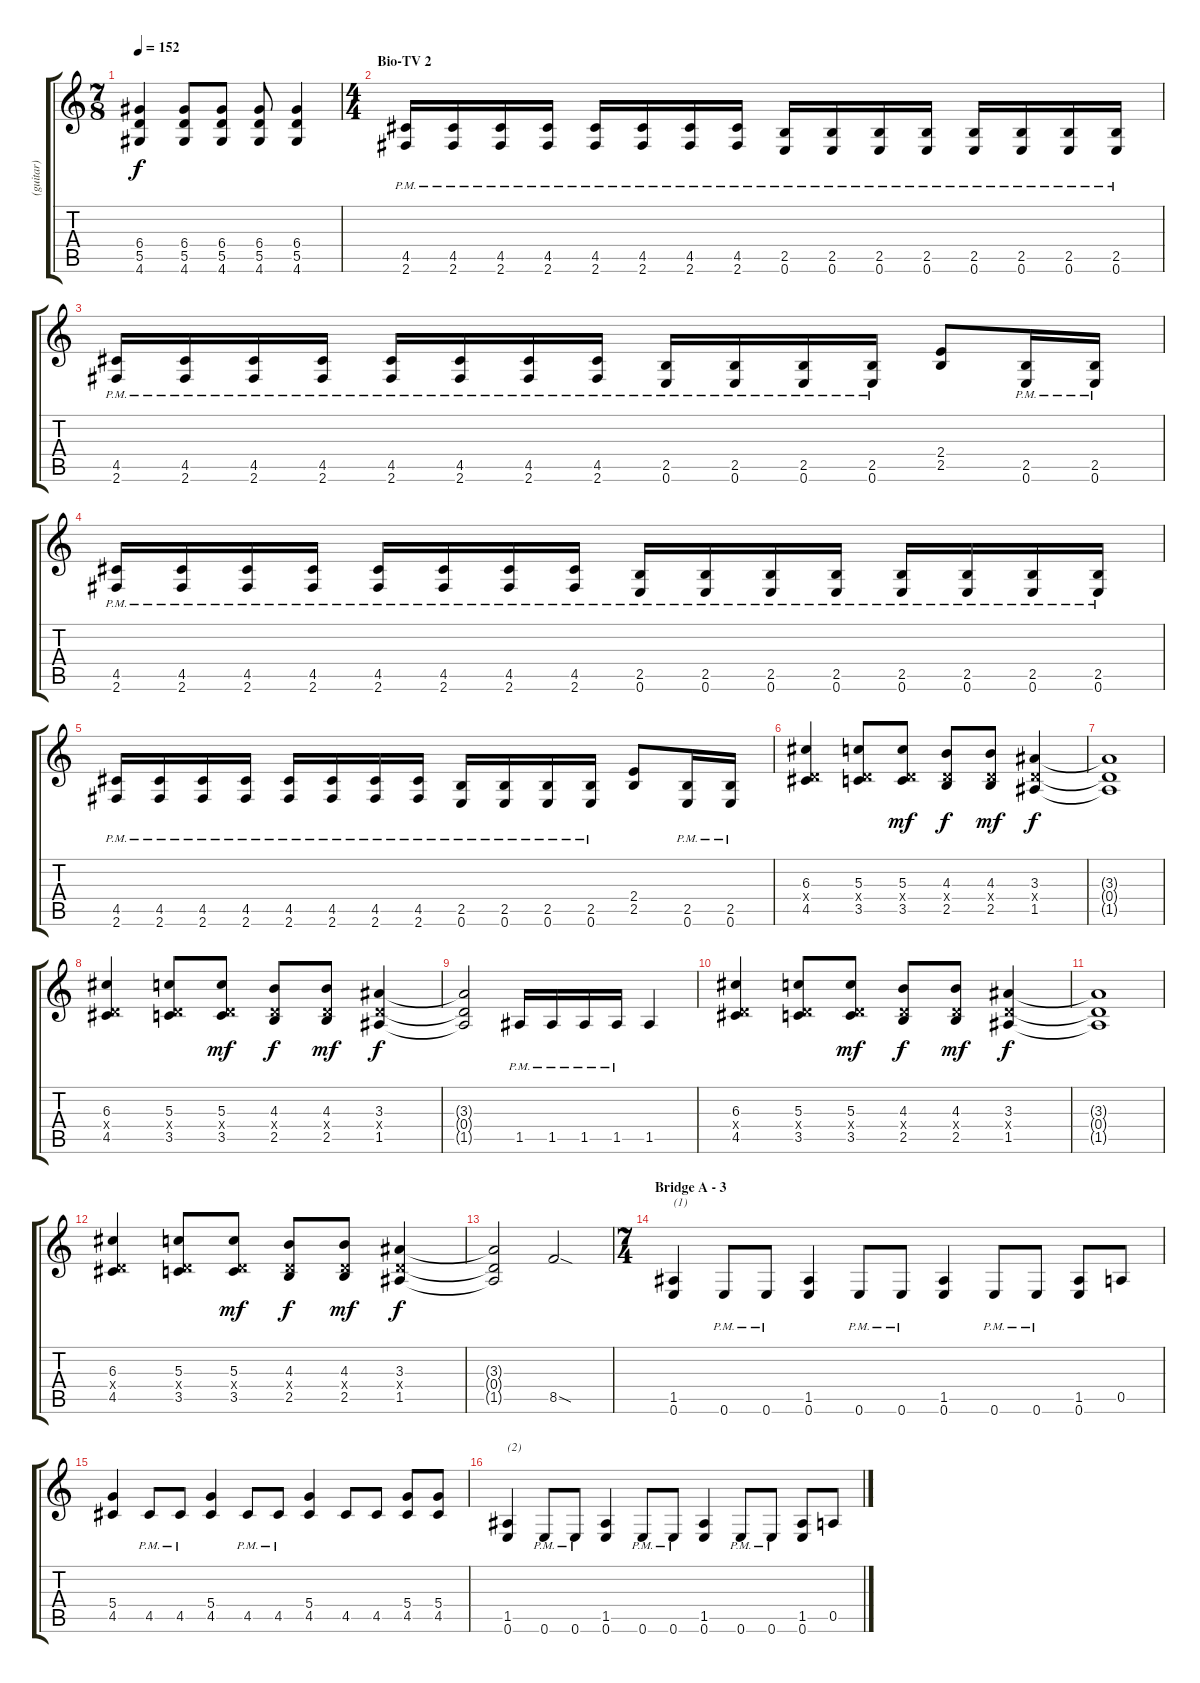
\track ("(guitar)" "(guitar)") {instrument overdrivenguitar}
\staff {score tabs}
\tuning (E4 B3 G3 D3 A2 E2) {hide}
\ts (7 8)
\tempo 152
\clef g2
\ks c
(6.4 5.5 4.6).4{dy f} (6.4 5.5 4.6).8 (6.4 5.5 4.6).8 (6.4 5.5 4.6).8 (6.4 5.5 4.6).4 |
\ts (4 4)
\section ("" "Bio-TV 2")
(4.5{pm} 2.6{pm}).16 (4.5{pm} 2.6{pm}).16 (4.5{pm} 2.6{pm}).16 (4.5{pm} 2.6{pm}).16 (4.5{pm} 2.6{pm}).16 (4.5{pm} 2.6{pm}).16 (4.5{pm} 2.6{pm}).16 (4.5{pm} 2.6{pm}).16 (2.5{pm} 0.6{pm}).16 (2.5{pm} 0.6{pm}).16 (2.5{pm} 0.6{pm}).16 (2.5{pm} 0.6{pm}).16 (2.5{pm} 0.6{pm}).16 (2.5{pm} 0.6{pm}).16 (2.5{pm} 0.6{pm}).16 (2.5{pm} 0.6{pm}).16 |
(4.5{pm} 2.6{pm}).16 (4.5{pm} 2.6{pm}).16 (4.5{pm} 2.6{pm}).16 (4.5{pm} 2.6{pm}).16 (4.5{pm} 2.6{pm}).16 (4.5{pm} 2.6{pm}).16 (4.5{pm} 2.6{pm}).16 (4.5{pm} 2.6{pm}).16 (2.5{pm} 0.6{pm}).16 (2.5{pm} 0.6{pm}).16 (2.5{pm} 0.6{pm}).16 (2.5{pm} 0.6{pm}).16 (2.4 2.5).8 (2.5{pm} 0.6{pm}).16 (2.5{pm} 0.6{pm}).16 |
(4.5{pm} 2.6{pm}).16 (4.5{pm} 2.6{pm}).16 (4.5{pm} 2.6{pm}).16 (4.5{pm} 2.6{pm}).16 (4.5{pm} 2.6{pm}).16 (4.5{pm} 2.6{pm}).16 (4.5{pm} 2.6{pm}).16 (4.5{pm} 2.6{pm}).16 (2.5{pm} 0.6{pm}).16 (2.5{pm} 0.6{pm}).16 (2.5{pm} 0.6{pm}).16 (2.5{pm} 0.6{pm}).16 (2.5{pm} 0.6{pm}).16 (2.5{pm} 0.6{pm}).16 (2.5{pm} 0.6{pm}).16 (2.5{pm} 0.6{pm}).16 |
(4.5{pm} 2.6{pm}).16 (4.5{pm} 2.6{pm}).16 (4.5{pm} 2.6{pm}).16 (4.5{pm} 2.6{pm}).16 (4.5{pm} 2.6{pm}).16 (4.5{pm} 2.6{pm}).16 (4.5{pm} 2.6{pm}).16 (4.5{pm} 2.6{pm}).16 (2.5{pm} 0.6{pm}).16 (2.5{pm} 0.6{pm}).16 (2.5{pm} 0.6{pm}).16 (2.5{pm} 0.6{pm}).16 (2.4 2.5).8 (2.5{pm} 0.6{pm}).16 (2.5{pm} 0.6{pm}).16 |
(6.3 0.4{x} 4.5).4 (5.3 0.4{x} 3.5).8 (5.3 0.4{x} 3.5).8{dy mf} (4.3 0.4{x} 2.5).8{dy f} (4.3 0.4{x} 2.5).8{dy mf} (3.3 0.4{x} 1.5).4{dy f} |
(3.3{t} 0.4{t} 1.5{t}).1 |
(6.3 0.4{x} 4.5).4 (5.3 0.4{x} 3.5).8 (5.3 0.4{x} 3.5).8{dy mf} (4.3 0.4{x} 2.5).8{dy f} (4.3 0.4{x} 2.5).8{dy mf} (3.3 0.4{x} 1.5).4{dy f} |
(3.3{t} 0.4{t} 1.5{t}).2 1.5{pm}.16 1.5{pm}.16 1.5{pm}.16 1.5{pm}.16 1.5.4 |
(6.3 0.4{x} 4.5).4 (5.3 0.4{x} 3.5).8 (5.3 0.4{x} 3.5).8{dy mf} (4.3 0.4{x} 2.5).8{dy f} (4.3 0.4{x} 2.5).8{dy mf} (3.3 0.4{x} 1.5).4{dy f} |
(3.3{t} 0.4{t} 1.5{t}).1 |
(6.3 0.4{x} 4.5).4 (5.3 0.4{x} 3.5).8 (5.3 0.4{x} 3.5).8{dy mf} (4.3 0.4{x} 2.5).8{dy f} (4.3 0.4{x} 2.5).8{dy mf} (3.3 0.4{x} 1.5).4{dy f} |
(3.3{t} 0.4{t} 1.5{t}).2 8.5{sod}.2 |
\ts (7 4)
\section ("" "Bridge A - 3")
(1.5 0.6).4{txt "(1)"} 0.6{pm}.8 0.6{pm}.8 (1.5 0.6).4 0.6{pm}.8 0.6{pm}.8 (1.5 0.6).4 0.6{pm}.8 0.6{pm}.8 (1.5 0.6).8 0.5.8 |
(5.4 4.5).4 4.5{pm}.8 4.5{pm}.8 (5.4 4.5).4 4.5{pm}.8 4.5{pm}.8 (5.4 4.5).4 4.5.8 4.5.8 (5.4 4.5).8 (5.4 4.5).8 |
(1.5 0.6).4{txt "(2)"} 0.6{pm}.8 0.6{pm}.8 (1.5 0.6).4 0.6{pm}.8 0.6{pm}.8 (1.5 0.6).4 0.6{pm}.8 0.6{pm}.8 (1.5 0.6).8 0.5.8
